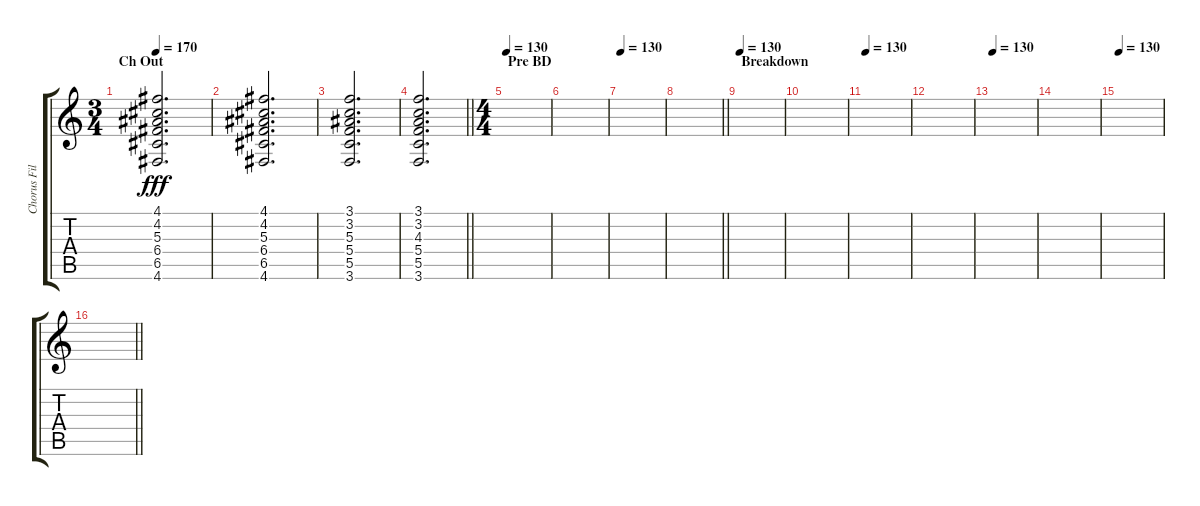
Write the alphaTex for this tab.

\track ("Chorus Filler" "Chorus Fil") {instrument overdrivenguitar}
\staff {score tabs}
\tuning (D4 A3 F3 C3 G2 D2) {hide}
\ts (3 4)
\section ("" "Ch Out")
\tempo 170
\clef g2
\ks c
(4.1 4.2 5.3 6.4 6.5 4.6).2{d dy fff} |
(4.1 4.2 5.3 6.4 6.5 4.6).2{d} |
(3.1 3.2 5.3 5.4 5.5 3.6).2{d} |
\barLineRight lightlight
(3.1 3.2 4.3 5.4 5.5 3.6).2{d} |
\ts (4 4)
\section ("" "Pre BD")
\tempo 120
\tempo 130
|
|
\tempo 130
|
\barLineRight lightlight
|
\section ("" "Breakdown")
\tempo 130
|
|
\tempo 130
|
|
\tempo 130
|
|
\tempo 130
|
\barLineRight lightlight
